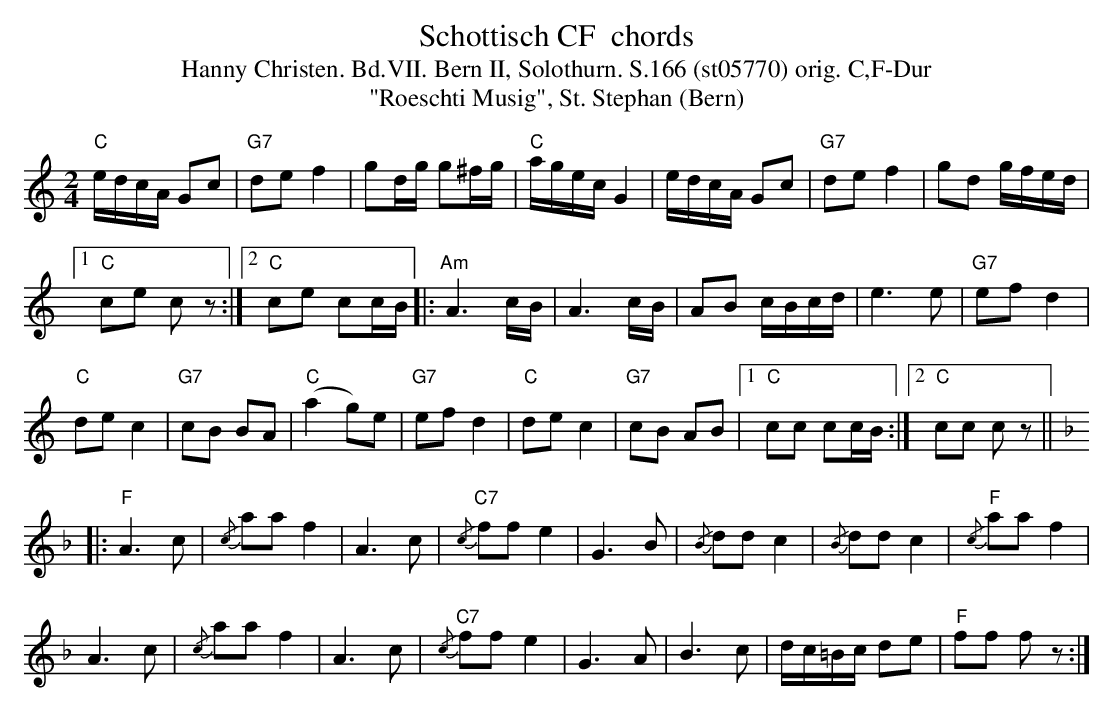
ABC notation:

X:1
T: Schottisch CF  chords
T:Hanny Christen. Bd.VII. Bern II, Solothurn. S.166 (st05770) orig. C,F-Dur
T: "Roeschti Musig", St. Stephan (Bern)
M:2/4
L:1/16
K:C %%MIDI gchordon
"C"edcA G2c2 | "G7"d2e2f4 | g2dg g2^fg | "C"agec G4 | edcA G2c2 | "G7"d2e2f4 | g2d2 gfed |1
"C"c2e2 c2z2 :|2 "C"c2e2 c2cB |: "Am"A6 cB | A6 cB | A2B2 cBcd | e6e2 | "G7"e2f2d4 | [L:1/8]
"C"de c2 | "G7"cB BA | "C"(a2g)e | "G7"efd2 | "C"dec2 | "G7"cB AB |1 "C"cc cc/B/ :|2 "C"cc cz || [K:F]
|: "F"A3c | {/c}aa f2 | A3c | "C7"{/c}ffe2 | G3B | {/B}ddc2 | {/B}ddc2 | "F"{/c}aaf2 |
A3c | {/c}aa f2 | A3c | "C7"{/c}ffe2 | G3A | B3c | d/c/=B/c/ de | "F"ff fz :|
